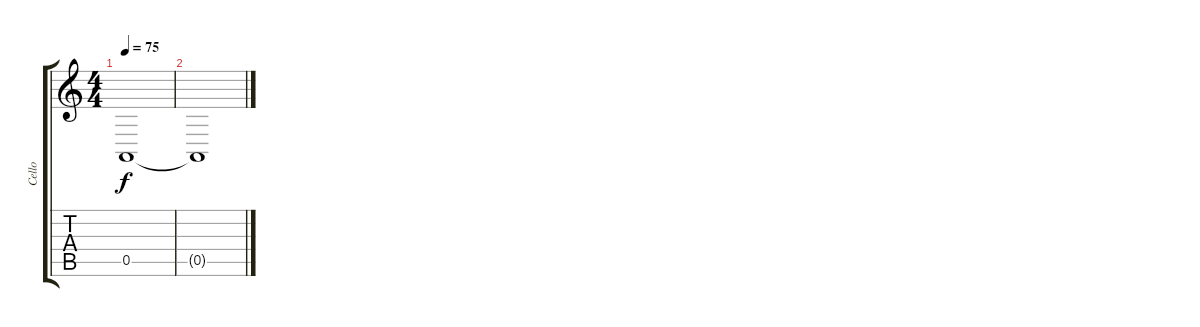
\track ("Cello" "Cello") {instrument cello}
\staff {score tabs}
\tuning (E4 B3 G3 D3 A2 E2) {hide}
\ts (4 4)
\tempo 75
\clef g2
\ks c
0.5.1{dy f} |
0.5{t}.1
